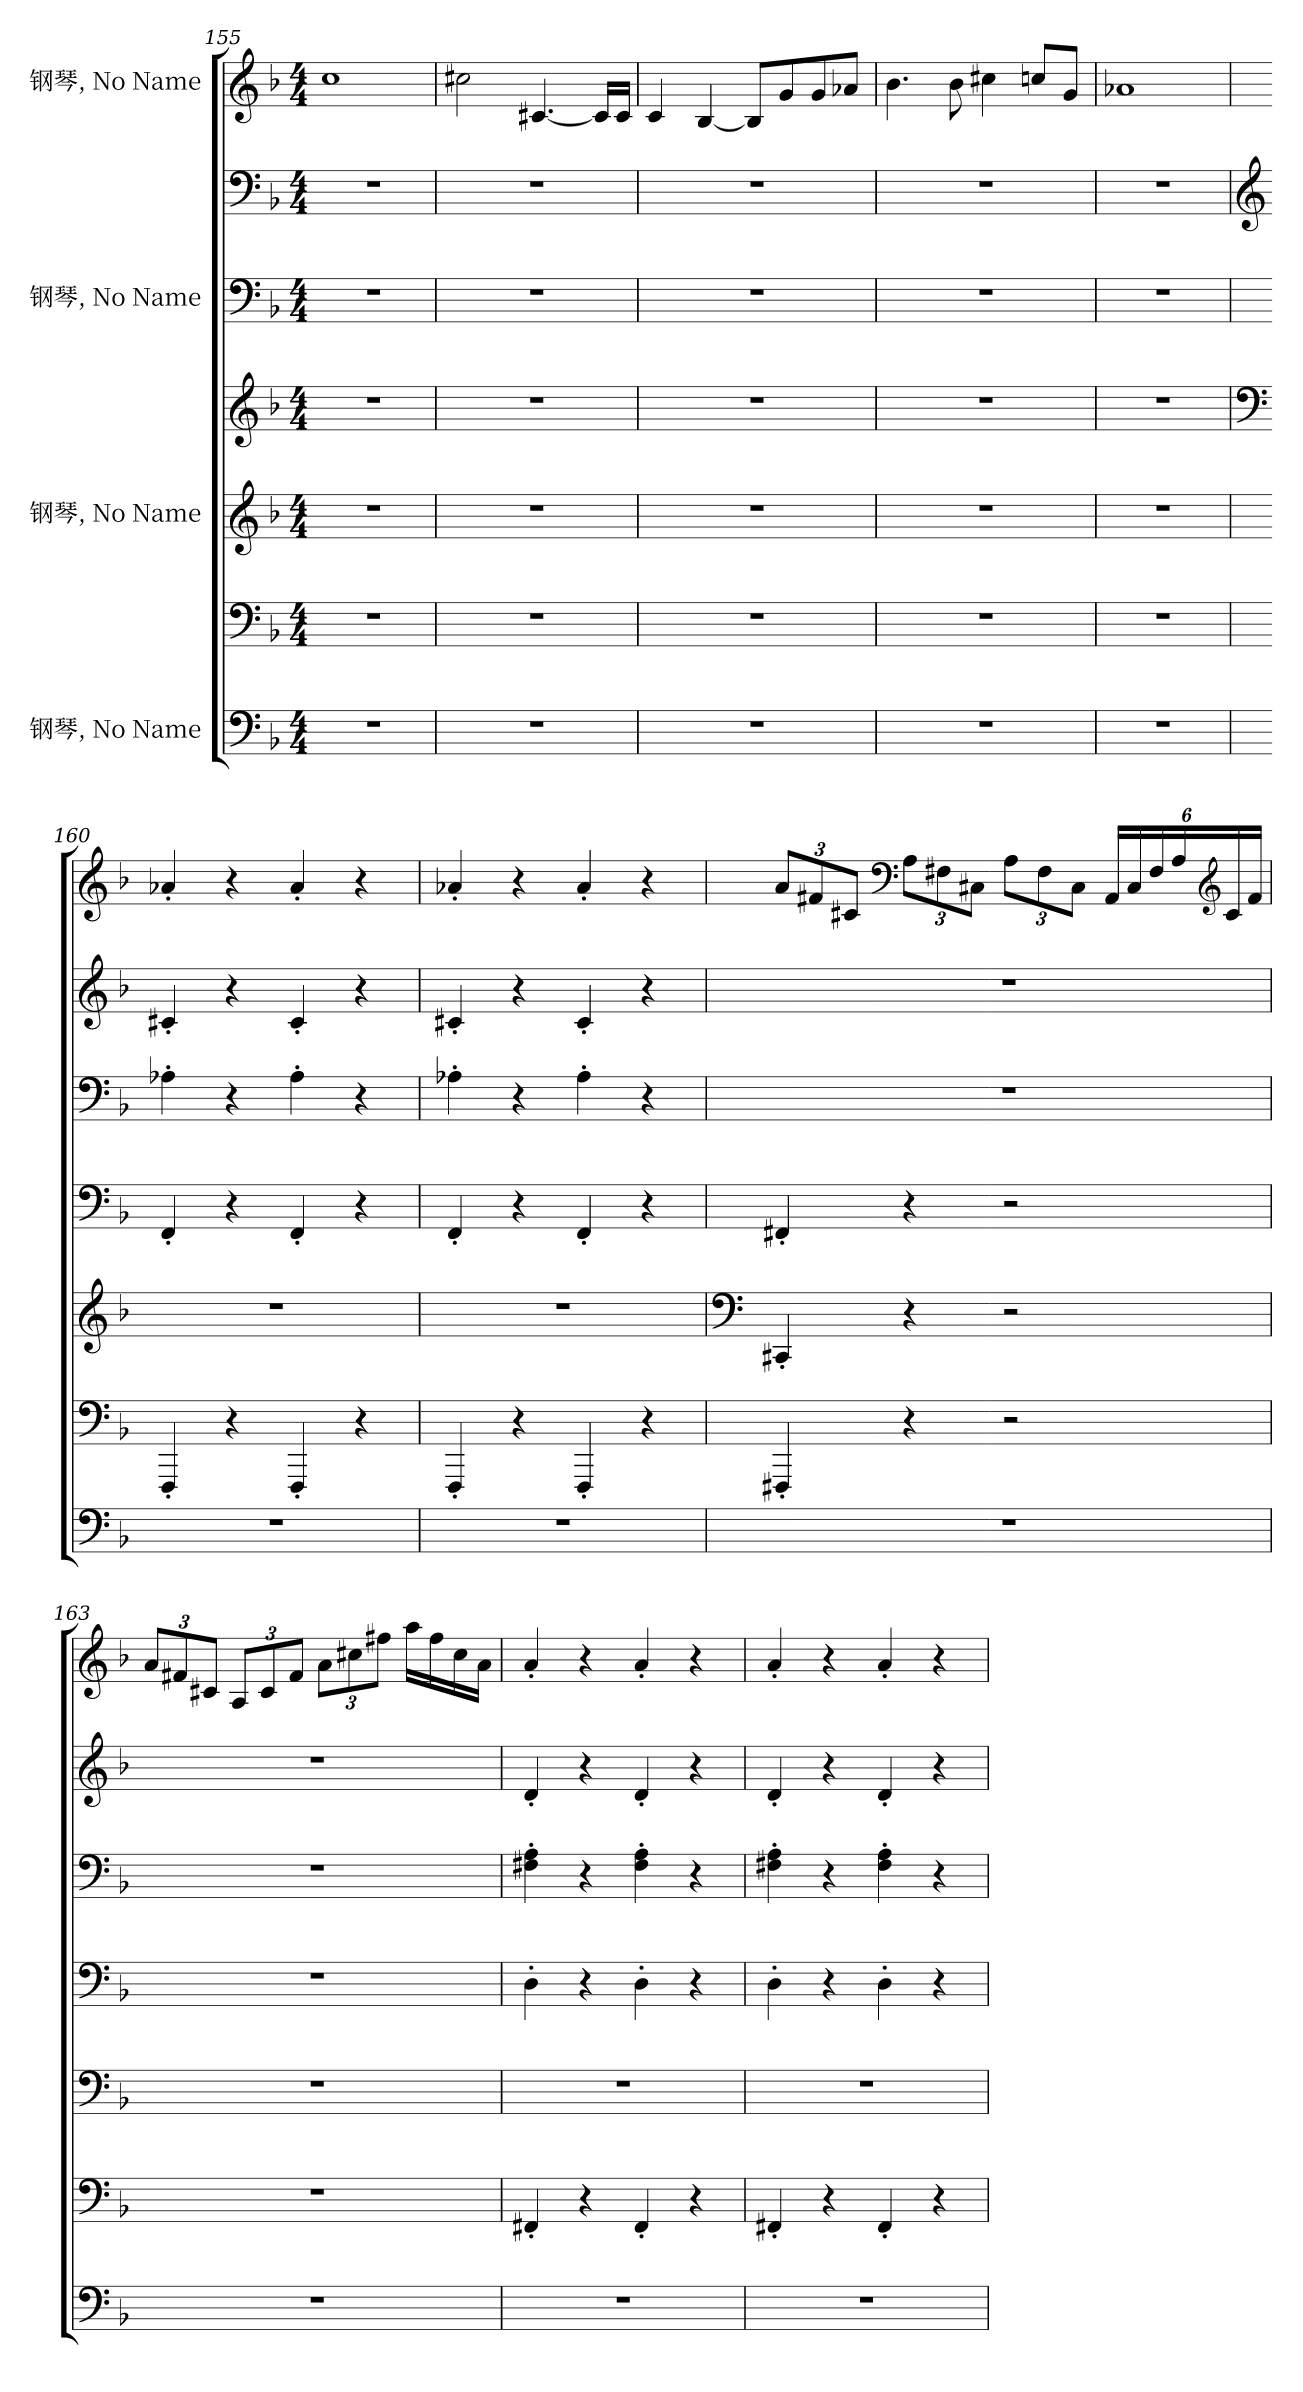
**kern	**kern	**kern	**kern	**kern	**kern	**kern
*part4	*part4	*part3	*part3	*part2	*part2	*part1
*staff7	*staff6	*staff5	*staff4	*staff3	*staff2	*staff1
*I"钢琴, No Name	*	*I"钢琴, No Name	*	*I"钢琴, No Name	*	*I"钢琴, No Name
*clefF4	*clefF4	*clefG2	*clefG2	*clefF4	*clefF4	*clefG2
*k[b-]	*k[b-]	*k[b-]	*k[b-]	*k[b-]	*k[b-]	*k[b-]
*M4/4	*M4/4	*M4/4	*M4/4	*M4/4	*M4/4	*M4/4
*MM55	*MM55	*MM55	*MM55	*MM55	*MM55	*MM55
=155	=155	=155	=155	=155	=155	=155
1r	1r	1r	1r	1r	1r	1cc
!!LO:PB:g=z
=156	=156	=156	=156	=156	=156	=156
*	*	*	*	*	*	*MM66
1r	1r	1r	1r	1r	1r	2cc#X\
.	.	.	.	.	.	[4.c#X/
.	.	.	.	.	.	16c#/LL]
*	*	*	*	*	*	*MM57
.	.	.	.	.	.	16c#/JJ
=157	=157	=157	=157	=157	=157	=157
*	*	*	*	*	*	*MM66
1r	1r	1r	1r	1r	1r	4c/
.	.	.	.	.	.	[4B-/
.	.	.	.	.	.	8B-/L]
*	*	*	*	*	*	*MM66
.	.	.	.	.	.	8g/
.	.	.	.	.	.	8g/
*	*	*	*	*	*	*MM62
.	.	.	.	.	.	8a-X/J
=158	=158	=158	=158	=158	=158	=158
*	*	*	*	*	*	*MM66
1r	1r	1r	1r	1r	1r	4.b-\
*	*	*	*	*	*	*MM64
.	.	.	.	.	.	8b-\
*	*	*	*	*	*	*MM58
.	.	.	.	.	.	4cc#X\
.	.	.	.	.	.	8ccn/L
*	*	*	*	*	*	*MM47
.	.	.	.	.	.	8g/J
=159	=159	=159	=159	=159	=159	=159
1r	1r	1r	1r	1r	1r	1a-X
=160	=160	=160	=160	=160	=160	=160
*	*	*	*clefF4	*	*clefG2	*
*	*	*	*	*	*	*MM224
1r	4FFF'/	1r	4FF'/	4A-X'\	4c#X'/	4a-X'/
.	4r	.	4r	4r	4r	4r
.	4FFF'/	.	4FF'/	4A-'\	4c#'/	4a-'/
.	4r	.	4r	4r	4r	4r
=161	=161	=161	=161	=161	=161	=161
1r	4FFF'/	1r	4FF'/	4A-X'\	4c#X'/	4a-X'/
.	4r	.	4r	4r	4r	4r
.	4FFF'/	.	4FF'/	4A-'\	4c#'/	4a-'/
.	4r	.	4r	4r	4r	4r
!!LO:PB:g=z
=162	=162	=162	=162	=162	=162	=162
*	*	*clefF4	*	*	*	*
*	*	*	*	*	*	*Xbrackettup
1r	4FFF#X'/	4CC#X'/	4FF#X'/	1r	1r	12a/L
.	.	.	.	.	.	12f#X/
.	.	.	.	.	.	12c#X/J
*	*	*	*	*	*	*clefF4
.	4r	4r	4r	.	.	12A\L
.	.	.	.	.	.	12F#X\
.	.	.	.	.	.	12C#X\J
.	2r	2r	2r	.	.	12A\L
.	.	.	.	.	.	12F#\
.	.	.	.	.	.	12C#\J
*	*	*	*	*	*	*MM196
.	.	.	.	.	.	24AA/LL
.	.	.	.	.	.	24C#/
.	.	.	.	.	.	24F#/
.	.	.	.	.	.	24A/
*	*	*	*	*	*	*clefG2
.	.	.	.	.	.	24c#/
.	.	.	.	.	.	24f#/JJ
=163	=163	=163	=163	=163	=163	=163
*	*	*	*	*	*	*MM221
1r	1r	1r	1r	1r	1r	12a/L
.	.	.	.	.	.	12f#X/
.	.	.	.	.	.	12c#X/J
.	.	.	.	.	.	12A/L
.	.	.	.	.	.	12c#/
.	.	.	.	.	.	12f#/J
.	.	.	.	.	.	12a\L
.	.	.	.	.	.	12cc#X\
.	.	.	.	.	.	12ff#X\J
*	*	*	*	*	*	*MM196
.	.	.	.	.	.	16aa\LL
.	.	.	.	.	.	16ff#\
.	.	.	.	.	.	16cc#\
*	*	*	*	*	*	*MM191
.	.	.	.	.	.	16a\JJ
!!LO:PB:g=z
=164	=164	=164	=164	=164	=164	=164
*	*	*	*	*	*	*MM224
1r	4FF#X'/	1r	4D'\	4F#X\' 4A\'	4d'/	4a'/
.	4r	.	4r	4r	4r	4r
.	4FF#'/	.	4D'\	4F#\' 4A\'	4d'/	4a'/
.	4r	.	4r	4r	4r	4r
=165	=165	=165	=165	=165	=165	=165
1r	4FF#X'/	1r	4D'\	4F#X\' 4A\'	4d'/	4a'/
.	4r	.	4r	4r	4r	4r
.	4FF#'/	.	4D'\	4F#\' 4A\'	4d'/	4a'/
.	4r	.	4r	4r	4r	4r
=	=	=	=	=	=	=
*-	*-	*-	*-	*-	*-	*-
